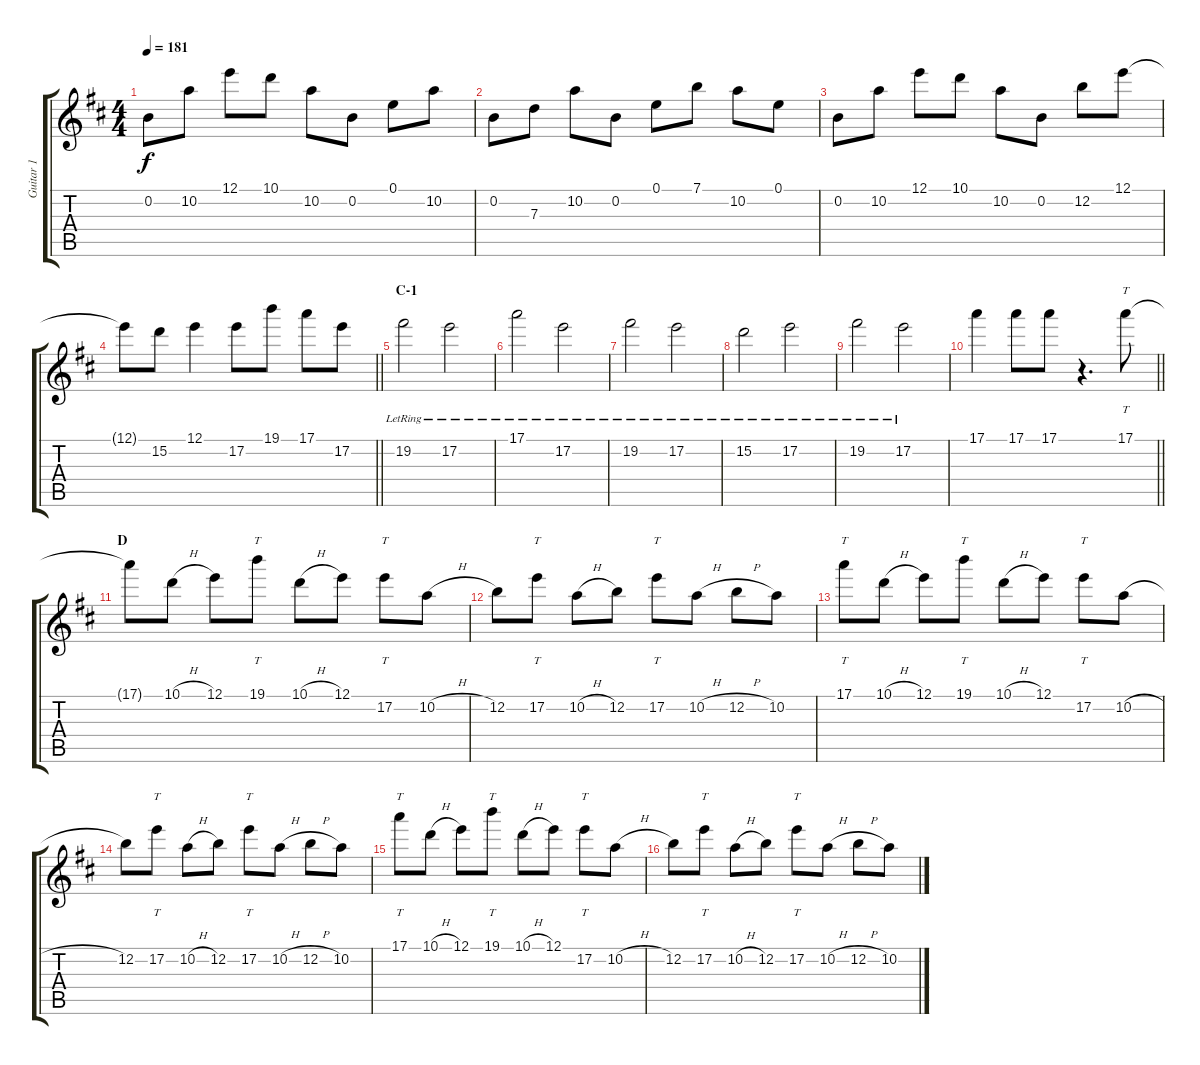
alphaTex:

\track ("Guitar 1" "Guitar 1") {instrument electricguitarjazz}
\staff {score tabs}
\tuning (E4 B3 G3 D3 A2 E2) {hide}
\ts (4 4)
\tempo 181
\clef g2
\ks d
0.2.8{dy f} 10.2.8 12.1.8 10.1.8 10.2.8 0.2.8 0.1.8 10.2.8 |
0.2.8 7.3.8 10.2.8 0.2.8 0.1.8 7.1.8 10.2.8 0.1.8 |
0.2.8 10.2.8 12.1.8 10.1.8 10.2.8 0.2.8 12.2.8 12.1.8 |
\barLineRight lightlight
12.1{t}.8 15.2.8 12.1.4 17.2.8 19.1.8 17.1.8 17.2.8 |
\section ("" "C-1")
19.2{lr}.2{volume 11 instrument electricguitarjazz} 17.2{lr}.2 |
17.1{lr}.2 17.2{lr}.2 |
19.2{lr}.2 17.2{lr}.2 |
15.2{lr}.2 17.2{lr}.2 |
19.2{lr}.2 17.2{lr}.2 |
\barLineRight lightlight
17.1.4 17.1.8 17.1.8 r.4{d} 17.1.8{tt volume 10 instrument electricguitarjazz} |
\section ("" "D")
17.1{t}.8 10.1{h}.8 12.1.8 19.1.8{tt} 10.1{h}.8 12.1.8 17.2.8{tt} 10.2{h}.8 |
12.2.8 17.2.8{tt} 10.2{h}.8 12.2.8 17.2.8{tt} 10.2{h}.8 12.2{h}.8 10.2.8 |
17.1.8{tt} 10.1{h}.8 12.1.8 19.1.8{tt} 10.1{h}.8 12.1.8 17.2.8{tt} 10.2{h}.8 |
12.2.8 17.2.8{tt} 10.2{h}.8 12.2.8 17.2.8{tt} 10.2{h}.8 12.2{h}.8 10.2.8 |
17.1.8{tt} 10.1{h}.8 12.1.8 19.1.8{tt} 10.1{h}.8 12.1.8 17.2.8{tt} 10.2{h}.8 |
12.2.8 17.2.8{tt} 10.2{h}.8 12.2.8 17.2.8{tt} 10.2{h}.8 12.2{h}.8 10.2.8
